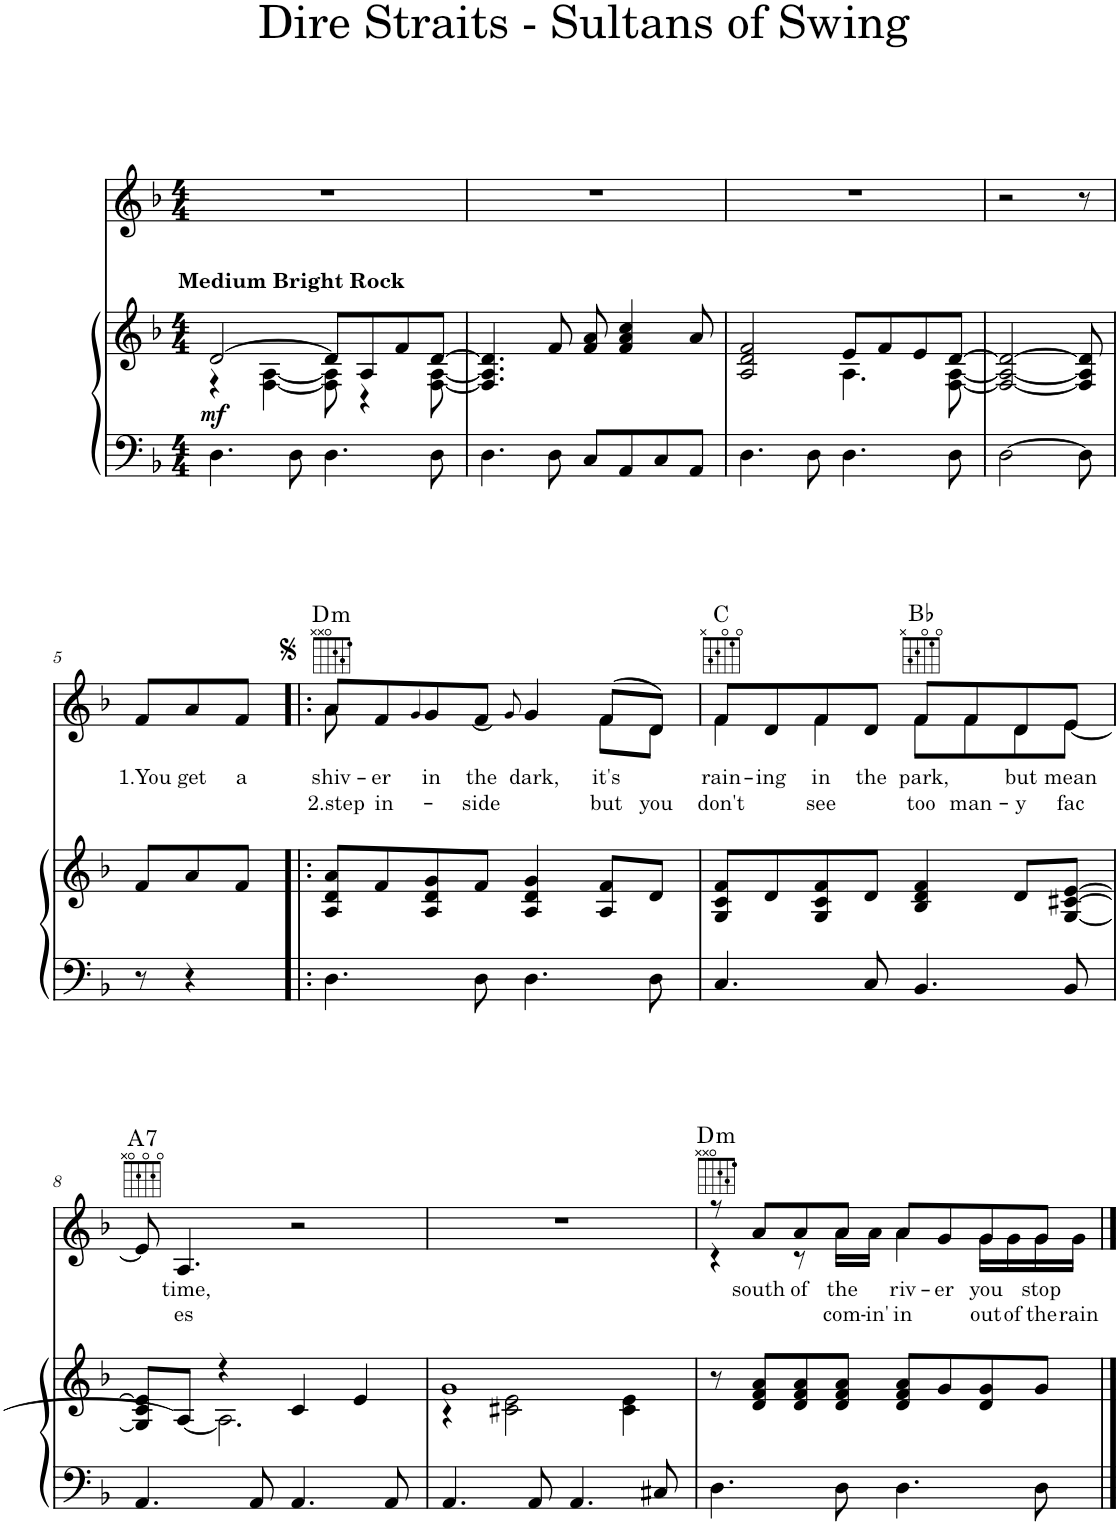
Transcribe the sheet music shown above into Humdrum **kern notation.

**kern	**kern	**dynam	**kern	**text	**text	**harte
*part2	*part2	*part2	*part1	*part1	*part1	*part1
*staff3	*staff2	*staff2/3	*staff1	*staff1	*staff1	*
*I"Piano	*	*	*I"Voice	*	*	*
*I'Pno	*	*	*	*	*	*
*clefF4	*clefG2	*	*clefG2	*	*	*
*k[b-]	*k[b-]	*	*k[b-]	*	*	*
*M4/4	*M4/4	*	*M4/4	*	*	*
=1	=1	=1	=1	=1	=1	=1
*	*^	*	*	*	*	*
!	!LO:TX:a:B:t=Medium Bright Rock	!	!	!	!	!	!
!	!	!	!LO:DY:b	!	!	!	!
4.D\	[2d/	4r	mf	1r	.	.	.
.	.	[4F\ [4A\	.	.	.	.	.
8D\	.	.	.	.	.	.	.
4.D\	8d/L]	8F\] 8A\]	.	.	.	.	.
.	8A/	4r	.	.	.	.	.
.	8f/	.	.	.	.	.	.
8D\	[8d/J	[8F\ [8A\	.	.	.	.	.
*	*v	*v	*	*	*	*	*
=2	=2	=2	=2	=2	=2	=2
4.D\	4.F/] 4.A/] 4.d/]	.	1r	.	.	.
8D\	8f/	.	.	.	.	.
8C/L	8f/ 8a/	.	.	.	.	.
8AA/	4f/ 4a/ 4cc/	.	.	.	.	.
8C/	.	.	.	.	.	.
8AA/J	8a/	.	.	.	.	.
=3	=3	=3	=3	=3	=3	=3
*	*^	*	*	*	*	*
4.D\	2A/ 2d/ 2f/	2ryy	.	1r	.	.	.
8D\	.	.	.	.	.	.	.
4.D\	8e/L	4.A\	.	.	.	.	.
.	8f/	.	.	.	.	.	.
.	8e/	.	.	.	.	.	.
8D\	[8d/J	[8F\ [8A\	.	.	.	.	.
*	*v	*v	*	*	*	*	*
=4	=4	=4	=4	=4	=4	=4
[2D\	2F/_ 2A/_ 2d/_	.	2r	.	.	.
8D\]	8F/] 8A/] 8d/]	.	8r	.	.	.
!!LO:LB:g=z
=5	=5	=5	=5	=5	=5	=5
!	!	!	!	!LO:LY:b	!	!
8r	8f/L	.	8f/L	1.You	.	.
!	!	!	!	!LO:LY:b	!	!
4r	8a/	.	8a/	get	.	.
!	!	!	!	!LO:LY:b	!	!
.	8f/J	.	8f/J	a	.	.
=6!|:	=6!|:	=6!|:	=6!|:	=6!|:	=6!|:	=6!|:
!	!	!	!	!LO:LY:b	!LO:LY:b	!LO:H:kt=m
*	*	*	*^	*	*	*
4.D\	8A/ 8d/ 8a/L	.	8a/L	8a\	shiv-	2.step	D:min
!	!	!	!	!	!LO:LY:b	!LO:LY:b	!
.	8f/	.	8f/	8ryy	-er	in-	.
*	*	*	*v	*v	*	*	*
.	.	.	4qg/	.	.	.
!	!	!	!	!LO:LY:b	!	!
.	8A/ 8d/ 8g/	.	8g/	in	.	.
!	!	!	!	!LO:LY:b	!LO:LY:b	!
8D\	8f/J	.	8f/J	the	-side	.
.	.	.	[8qg/	.	.	.
!	!	!	!	!LO:LY:b	!	!
4.D\	4A/ 4d/ 4g/	.	4g/]	dark,	.	.
!	!	!	!	!LO:LY:b	!LO:LY:b	!
*	*	*	*^	*	*	*
.	8A/ 8f/L	.	(8f/L	8f\L	it's	but	.
!	!	!	!	!	!	!LO:LY:b	!
8D\	8d/J	.	8d/J)	8d\J	.	you	.
=7	=7	=7	=7	=7	=7	=7	=7
!	!	!	!	!	!LO:LY:b	!LO:LY:b	!
4.C/	8G/ 8c/ 8f/L	.	8f/L	4f\	rain-	don't	C:maj
!	!	!	!	!	!LO:LY:b	!	!
.	8d/	.	8d/	.	-ing	.	.
!	!	!	!	!	!LO:LY:b	!LO:LY:b	!
.	8G/ 8c/ 8f/	.	8f/	4f\	in	see	.
!	!	!	!	!	!LO:LY:b	!	!
8C/	8d/J	.	8d/J	.	the	.	.
!	!	!	!	!	!LO:LY:b	!LO:LY:b	!
4.BB-/	4B-/ 4d/ 4f/	.	8f/L	8f\L	park,	too	Bb:maj
!	!	!	!	!	!	!LO:LY:b	!
.	.	.	8f/	8f\	.	man-	.
!	!	!	!	!	!LO:LY:b	!LO:LY:b	!
.	8d/L	.	8d/	8d\	but	-y	.
!	!	!	!	!	!LO:LY:b	!LO:LY:b	!
8BB-/	[8G/ [8c#X/ [8e/J	.	8e/J	[8e\J	mean	fac	.
!!LO:LB:g=z
=8	=8	=8	=8	=8	=8	=8	=8
*	*^	*	*	*	*	*	*
!	!	!	!	!	!	!	!	!LO:H:kt=7
*	*	*	*	*v	*v	*	*	*
4.AA/	8G/] 8c/ 8e/]L	4ryy	.	8e/]	.	.	A:7
!	!	!	!	!	!LO:LY:b	!LO:LY:b	!
.	[8A/J	.	.	4.A/	time,	es	.
.	4r	2.A\]	.	.	.	.	.
8AA/	.	.	.	.	.	.	.
4.AA/	4c#/]	.	.	2r	.	.	.
.	4e/	.	.	.	.	.	.
8AA/	.	.	.	.	.	.	.
=9	=9	=9	=9	=9	=9	=9	=9
4.AA/	1g	4r	.	1r	.	.	.
.	.	2c#X\ 2e\	.	.	.	.	.
8AA/	.	.	.	.	.	.	.
4.AA/	.	.	.	.	.	.	.
.	.	4c#\ 4e\	.	.	.	.	.
8C#X/	.	.	.	.	.	.	.
*	*v	*v	*	*	*	*	*
=10	=10	=10	=10	=10	=10	=10
*	*	*	*^	*	*	*
!	!	!	!	!	!	!	!LO:H:kt=m
4.D\	8r	.	8r	4r	.	.	D:min
!	!	!	!	!	!LO:LY:b	!	!
.	8d/ 8f/ 8a/L	.	8a/L	.	south	.	.
!	!	!	!	!	!LO:LY:b	!	!
.	8d/ 8f/ 8a/	.	8a/	8r	of	.	.
!	!	!	!	!	!LO:LY:b	!	!
!	!	!	!	!	!	!LO:LY:b	!
8D\	8d/ 8f/ 8a/J	.	8a/J	16a\LL	.	com-	.
!	!	!	!	!	!	!LO:LY:b	!
.	.	.	.	16a\JJ	.	-in'	.
!	!	!	!	!	!LO:LY:b	!	!
!	!	!	!	!	!	!LO:LY:b	!
4.D\	8d/ 8f/ 8a/L	.	8a/L	4a\	.	in	.
!	!	!	!	!	!LO:LY:b	!	!
.	8g/	.	8g/	.	-er	.	.
!	!	!	!	!	!LO:LY:b	!	!
!	!	!	!	!	!	!LO:LY:b	!
.	8d/ 8g/	.	8g/	16g\LL	.	out	.
!	!	!	!	!	!	!LO:LY:b	!
.	.	.	.	16g\	.	of	.
!	!	!	!	!	!LO:LY:b	!	!
!	!	!	!	!	!	!LO:LY:b	!
8D\	8g/J	.	8g/J	16g\	.	the	.
!	!	!	!	!	!	!LO:LY:b	!
.	.	.	.	16g\JJ	.	rain	.
*	*	*	*v	*v	*	*	*
==	==	==	==	==	==	==
*-	*-	*-	*-	*-	*-	*-
